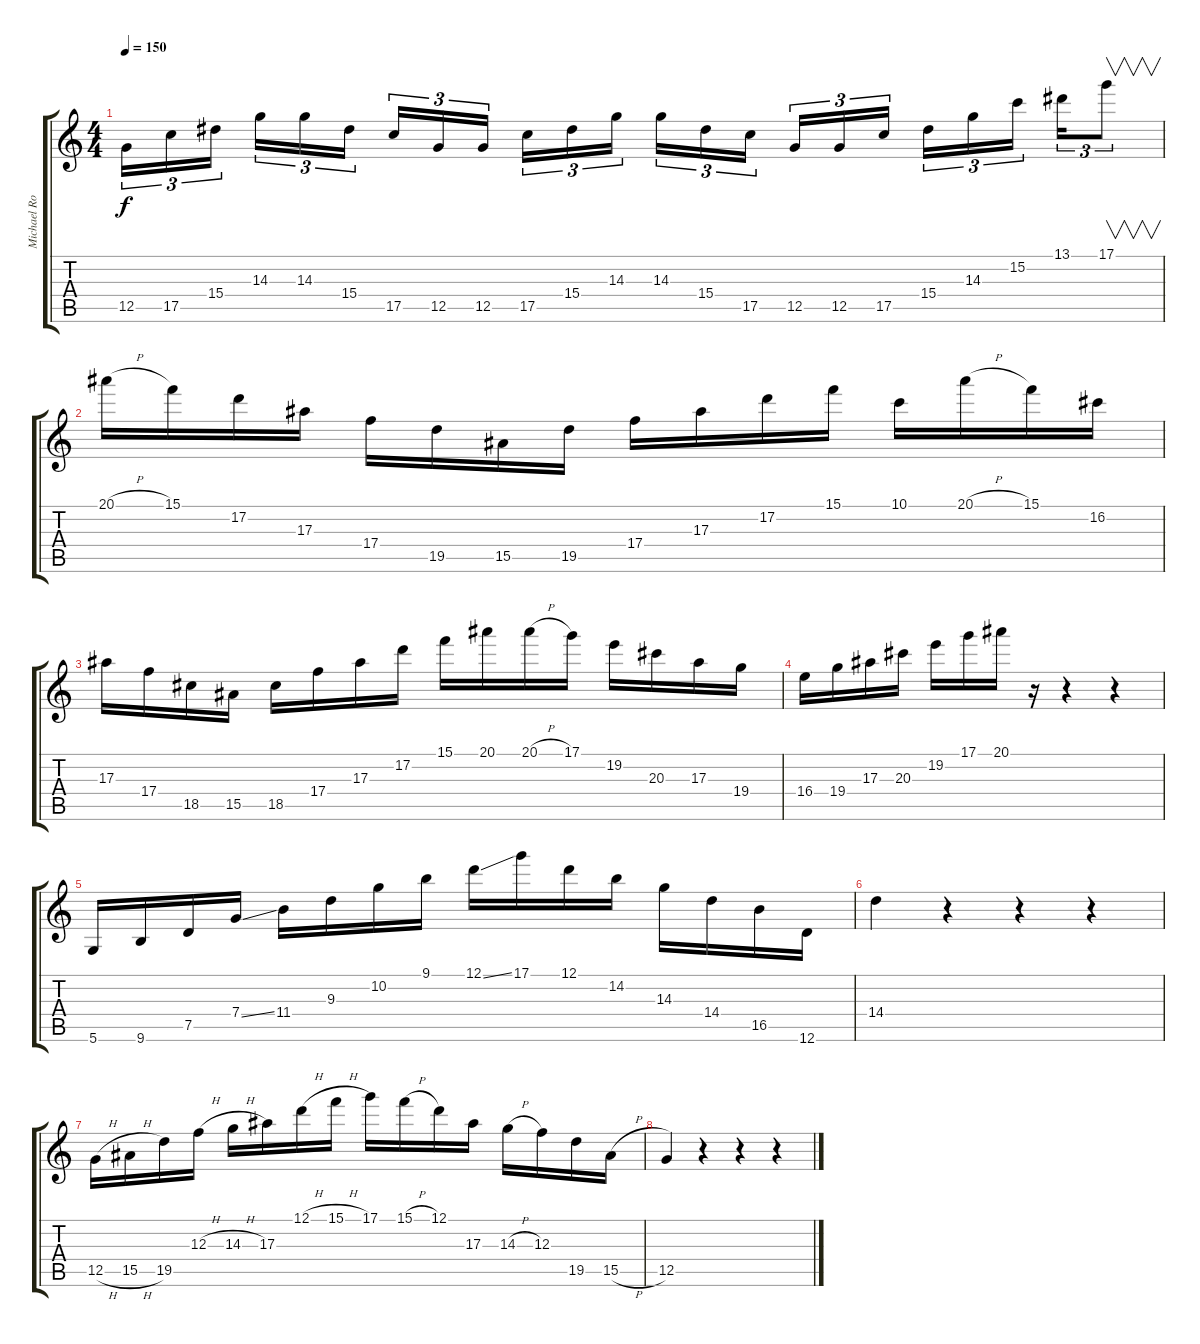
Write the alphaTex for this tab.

\track ("Michael Romeo" "Michael Ro") {instrument distortionguitar}
\staff {score tabs}
\tuning (D4 A3 F3 C3 G2 D2) {hide}
\ts (4 4)
\tempo 150
\clef g2
\ks c
12.5.16{tu (3 2) dy f} 17.5.16{tu (3 2)} 15.4.16{tu (3 2)} 14.3.16{tu (3 2)} 14.3.16{tu (3 2)} 15.4.16{tu (3 2)} 17.5.16{tu (3 2)} 12.5.16{tu (3 2)} 12.5.16{tu (3 2)} 17.5.16{tu (3 2)} 15.4.16{tu (3 2)} 14.3.16{tu (3 2)} 14.3.16{tu (3 2)} 15.4.16{tu (3 2)} 17.5.16{tu (3 2)} 12.5.16{tu (3 2)} 12.5.16{tu (3 2)} 17.5.16{tu (3 2)} 15.4.16{tu (3 2)} 14.3.16{tu (3 2)} 15.2.16{tu (3 2)} 13.1.16{tu (3 2)} 17.1.8{v tu (3 2)} |
20.1{h}.16 15.1.16 17.2.16 17.3.16 17.4.16 19.5.16 15.5.16 19.5.16 17.4.16 17.3.16 17.2.16 15.1.16 10.1.16 20.1{h}.16 15.1.16 16.2.16 |
17.3.16 17.4.16 18.5.16 15.5.16 18.5.16 17.4.16 17.3.16 17.2.16 15.1.16 20.1.16 20.1{h}.16 17.1.16 19.2.16 20.3.16 17.3.16 19.4.16 |
16.4.16 19.4.16 17.3.16 20.3.16 19.2.16 17.1.16 20.1.16 r.16 r.4 r.4 |
5.6.16 9.6.16 7.5.16 7.4{ss}.16 11.4.16 9.3.16 10.2.16 9.1.16 12.1{ss}.16 17.1.16 12.1.16 14.2.16 14.3.16 14.4.16 16.5.16 12.6.16 |
14.4.4 r.4 r.4 r.4 |
12.5{h}.16 15.5{h}.16 19.5.16 12.3{h}.16 14.3{h}.16 17.3.16 12.1{h}.16 15.1{h}.16 17.1.16 15.1{h}.16 12.1.16 17.3.16 14.3{h}.16 12.3.16 19.5.16 15.5{h}.16 |
12.5.4 r.4 r.4 r.4
